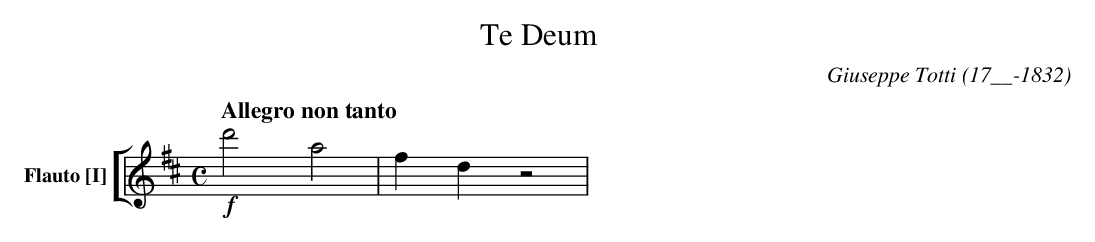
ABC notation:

X:1
T:Te Deum
C:Giuseppe Totti (17__-1832)
M:C
L:1/4
K:D
V: 12 clef=treble name="Flauto [I]" sname="Fl.I"
%%staves [( 12 )]
[Q:"Allegro non tanto"] !f! d'2 a2 | f d z2 |
